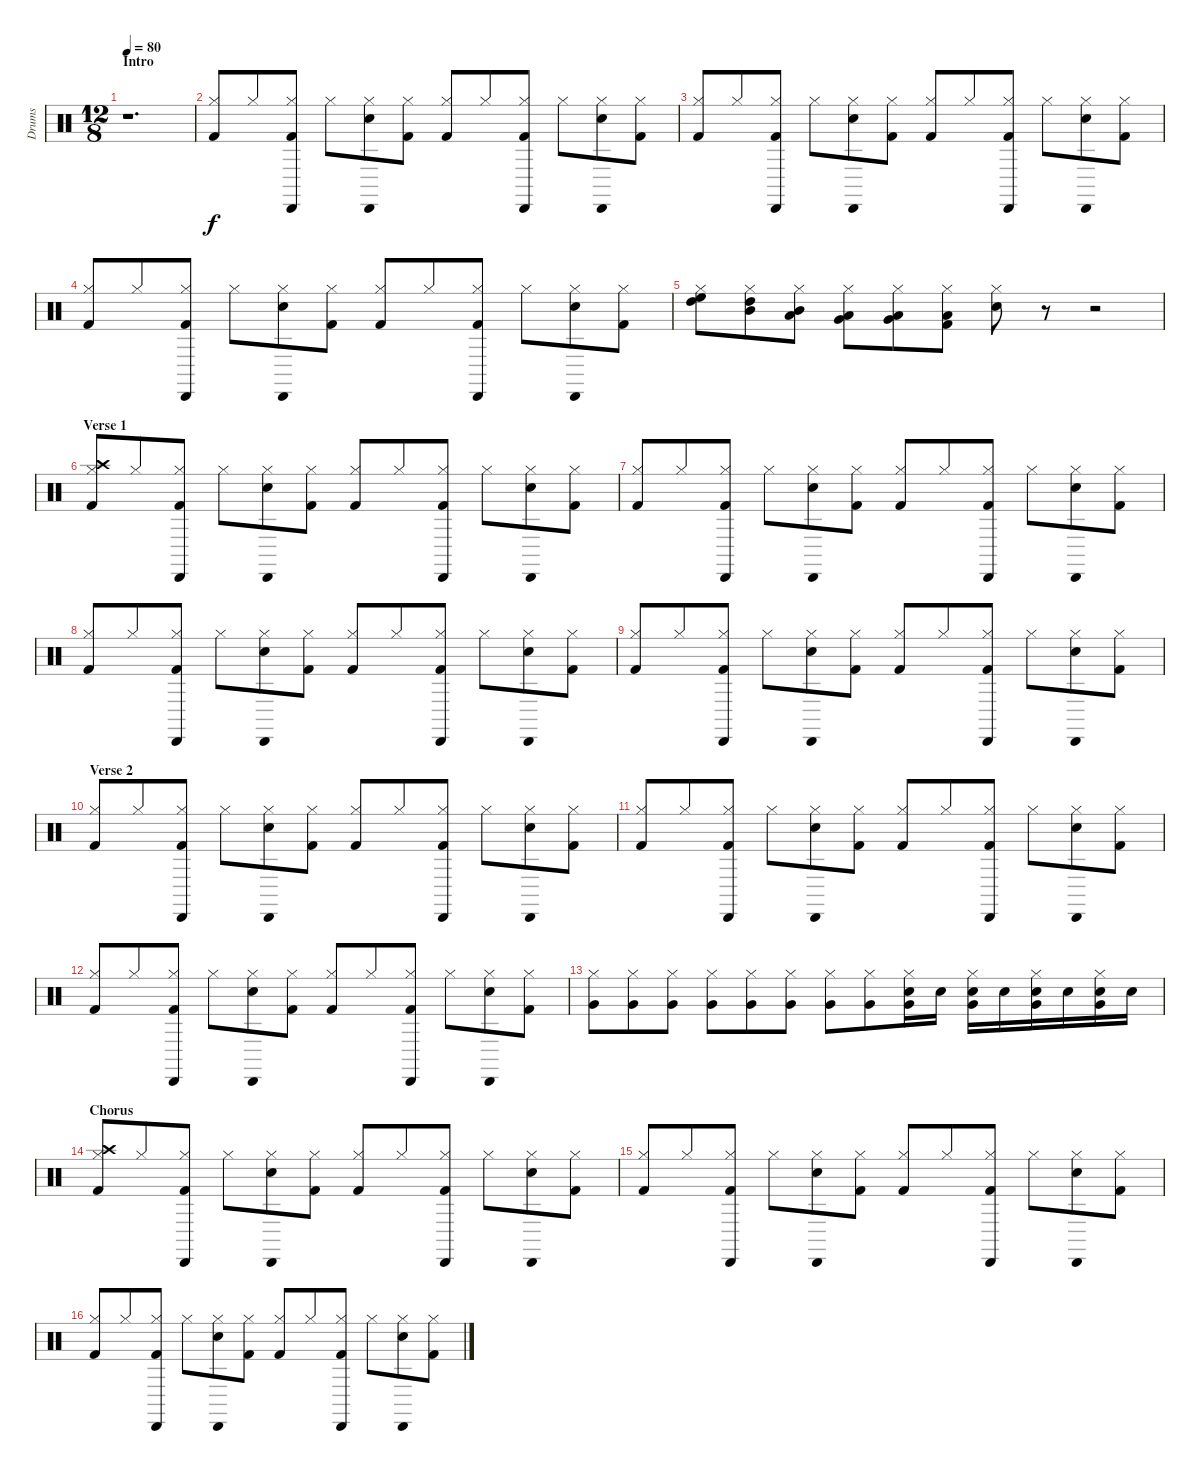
\track ("Drums" "Drums") {instrument percussion}
\staff {score}
\articulation defaults
\ts (12 8)
\section ("" "Intro")
\tempo 80
\clef neutral
\ks c
r.1{d dy f} |
("Hi-Hat (closed)" "Kick (hit) 2").8 "Hi-Hat (closed)".8 ("Hi-Hat (closed)" "Kick (hit) 2" "Cabasa (hit)").8 "Hi-Hat (closed)".8 ("Hi-Hat (closed)" "Snare (hit) 2" "Cabasa (hit)").8 ("Hi-Hat (closed)" "Kick (hit) 2").8 ("Hi-Hat (closed)" "Kick (hit) 2").8 "Hi-Hat (closed)".8 ("Hi-Hat (closed)" "Kick (hit) 2" "Cabasa (hit)").8 "Hi-Hat (closed)".8 ("Hi-Hat (closed)" "Snare (hit) 2" "Cabasa (hit)").8 ("Hi-Hat (closed)" "Kick (hit) 2").8 |
("Hi-Hat (closed)" "Kick (hit) 2").8 "Hi-Hat (closed)".8 ("Hi-Hat (closed)" "Kick (hit) 2" "Cabasa (hit)").8 "Hi-Hat (closed)".8 ("Hi-Hat (closed)" "Snare (hit) 2" "Cabasa (hit)").8 ("Hi-Hat (closed)" "Kick (hit) 2").8 ("Hi-Hat (closed)" "Kick (hit) 2").8 "Hi-Hat (closed)".8 ("Hi-Hat (closed)" "Kick (hit) 2" "Cabasa (hit)").8 "Hi-Hat (closed)".8 ("Hi-Hat (closed)" "Snare (hit) 2" "Cabasa (hit)").8 ("Hi-Hat (closed)" "Kick (hit) 2").8 |
("Hi-Hat (closed)" "Kick (hit) 2").8 "Hi-Hat (closed)".8 ("Hi-Hat (closed)" "Kick (hit) 2" "Cabasa (hit)").8 "Hi-Hat (closed)".8 ("Hi-Hat (closed)" "Snare (hit) 2" "Cabasa (hit)").8 ("Hi-Hat (closed)" "Kick (hit) 2").8 ("Hi-Hat (closed)" "Kick (hit) 2").8 "Hi-Hat (closed)".8 ("Hi-Hat (closed)" "Kick (hit) 2" "Cabasa (hit)").8 "Hi-Hat (closed)".8 ("Hi-Hat (closed)" "Snare (hit) 2" "Cabasa (hit)").8 ("Hi-Hat (closed)" "Kick (hit) 2").8 |
("Hi-Hat (closed)" "High Floor Tom (hit)" "High Tom (hit)").8 ("Hi-Hat (closed)" "High Tom (hit)" "Mid Tom (hit)").8 ("Hi-Hat (closed)" "Mid Tom (hit)" "Low Tom (hit)").8 ("Hi-Hat (closed)" "Low Tom (hit)" "Very Low Tom (hit)").8 ("Hi-Hat (closed)" "Very Low Tom (hit)" "Low Floor Tom (hit)").8 ("Hi-Hat (closed)" "Low Floor Tom (hit)" "Kick (hit) 2").8 ("Hi-Hat (closed)" "Snare (hit) 2").8 r.8 r.2 |
\section ("" "Verse 1")
("Hi-Hat (closed)" "Kick (hit) 2" "Crash high (hit)").8 "Hi-Hat (closed)".8 ("Hi-Hat (closed)" "Kick (hit) 2" "Cabasa (hit)").8 "Hi-Hat (closed)".8 ("Hi-Hat (closed)" "Snare (hit) 2" "Cabasa (hit)").8 ("Hi-Hat (closed)" "Kick (hit) 2").8 ("Hi-Hat (closed)" "Kick (hit) 2").8 "Hi-Hat (closed)".8 ("Hi-Hat (closed)" "Kick (hit) 2" "Cabasa (hit)").8 "Hi-Hat (closed)".8 ("Hi-Hat (closed)" "Snare (hit) 2" "Cabasa (hit)").8 ("Hi-Hat (closed)" "Kick (hit) 2").8 |
("Hi-Hat (closed)" "Kick (hit) 2").8 "Hi-Hat (closed)".8 ("Hi-Hat (closed)" "Kick (hit) 2" "Cabasa (hit)").8 "Hi-Hat (closed)".8 ("Hi-Hat (closed)" "Snare (hit) 2" "Cabasa (hit)").8 ("Hi-Hat (closed)" "Kick (hit) 2").8 ("Hi-Hat (closed)" "Kick (hit) 2").8 "Hi-Hat (closed)".8 ("Hi-Hat (closed)" "Kick (hit) 2" "Cabasa (hit)").8 "Hi-Hat (closed)".8 ("Hi-Hat (closed)" "Snare (hit) 2" "Cabasa (hit)").8 ("Hi-Hat (closed)" "Kick (hit) 2").8 |
("Hi-Hat (closed)" "Kick (hit) 2").8 "Hi-Hat (closed)".8 ("Hi-Hat (closed)" "Kick (hit) 2" "Cabasa (hit)").8 "Hi-Hat (closed)".8 ("Hi-Hat (closed)" "Snare (hit) 2" "Cabasa (hit)").8 ("Hi-Hat (closed)" "Kick (hit) 2").8 ("Hi-Hat (closed)" "Kick (hit) 2").8 "Hi-Hat (closed)".8 ("Hi-Hat (closed)" "Kick (hit) 2" "Cabasa (hit)").8 "Hi-Hat (closed)".8 ("Hi-Hat (closed)" "Snare (hit) 2" "Cabasa (hit)").8 ("Hi-Hat (closed)" "Kick (hit) 2").8 |
("Hi-Hat (closed)" "Kick (hit) 2").8 "Hi-Hat (closed)".8 ("Hi-Hat (closed)" "Kick (hit) 2" "Cabasa (hit)").8 "Hi-Hat (closed)".8 ("Hi-Hat (closed)" "Snare (hit) 2" "Cabasa (hit)").8 ("Hi-Hat (closed)" "Kick (hit) 2").8 ("Hi-Hat (closed)" "Kick (hit) 2").8 "Hi-Hat (closed)".8 ("Hi-Hat (closed)" "Kick (hit) 2" "Cabasa (hit)").8 "Hi-Hat (closed)".8 ("Hi-Hat (closed)" "Snare (hit) 2" "Cabasa (hit)").8 ("Hi-Hat (closed)" "Kick (hit) 2").8 |
\section ("" "Verse 2")
("Hi-Hat (closed)" "Kick (hit) 2").8 "Hi-Hat (closed)".8 ("Hi-Hat (closed)" "Kick (hit) 2" "Cabasa (hit)").8 "Hi-Hat (closed)".8 ("Hi-Hat (closed)" "Snare (hit) 2" "Cabasa (hit)").8 ("Hi-Hat (closed)" "Kick (hit) 2").8 ("Hi-Hat (closed)" "Kick (hit) 2").8 "Hi-Hat (closed)".8 ("Hi-Hat (closed)" "Kick (hit) 2" "Cabasa (hit)").8 "Hi-Hat (closed)".8 ("Hi-Hat (closed)" "Snare (hit) 2" "Cabasa (hit)").8 ("Hi-Hat (closed)" "Kick (hit) 2").8 |
("Hi-Hat (closed)" "Kick (hit) 2").8 "Hi-Hat (closed)".8 ("Hi-Hat (closed)" "Kick (hit) 2" "Cabasa (hit)").8 "Hi-Hat (closed)".8 ("Hi-Hat (closed)" "Snare (hit) 2" "Cabasa (hit)").8 ("Hi-Hat (closed)" "Kick (hit) 2").8 ("Hi-Hat (closed)" "Kick (hit) 2").8 "Hi-Hat (closed)".8 ("Hi-Hat (closed)" "Kick (hit) 2" "Cabasa (hit)").8 "Hi-Hat (closed)".8 ("Hi-Hat (closed)" "Snare (hit) 2" "Cabasa (hit)").8 ("Hi-Hat (closed)" "Kick (hit) 2").8 |
("Hi-Hat (closed)" "Kick (hit) 2").8 "Hi-Hat (closed)".8 ("Hi-Hat (closed)" "Kick (hit) 2" "Cabasa (hit)").8 "Hi-Hat (closed)".8 ("Hi-Hat (closed)" "Snare (hit) 2" "Cabasa (hit)").8 ("Hi-Hat (closed)" "Kick (hit) 2").8 ("Hi-Hat (closed)" "Kick (hit) 2").8 "Hi-Hat (closed)".8 ("Hi-Hat (closed)" "Kick (hit) 2" "Cabasa (hit)").8 "Hi-Hat (closed)".8 ("Hi-Hat (closed)" "Snare (hit) 2" "Cabasa (hit)").8 ("Hi-Hat (closed)" "Kick (hit) 2").8 |
("Hi-Hat (closed)" "Very Low Tom (hit)").8 ("Hi-Hat (closed)" "Very Low Tom (hit)").8 ("Hi-Hat (closed)" "Very Low Tom (hit)").8 ("Hi-Hat (closed)" "Very Low Tom (hit)").8 ("Hi-Hat (closed)" "Very Low Tom (hit)").8 ("Hi-Hat (closed)" "Very Low Tom (hit)").8 ("Hi-Hat (closed)" "Very Low Tom (hit)").8 ("Hi-Hat (closed)" "Very Low Tom (hit)").8 ("Hi-Hat (closed)" "Very Low Tom (hit)" "Snare (hit) 2").16 "Snare (hit) 2".16 ("Hi-Hat (closed)" "Very Low Tom (hit)" "Snare (hit) 2").16 "Snare (hit) 2".16 ("Hi-Hat (closed)" "Very Low Tom (hit)" "Snare (hit) 2").16 "Snare (hit) 2".16 ("Hi-Hat (closed)" "Very Low Tom (hit)" "Snare (hit) 2").16 "Snare (hit) 2".16 |
\section ("" "Chorus")
("Hi-Hat (closed)" "Kick (hit) 2" "Crash high (hit)").8 "Hi-Hat (closed)".8 ("Hi-Hat (closed)" "Kick (hit) 2" "Cabasa (hit)").8 "Hi-Hat (closed)".8 ("Hi-Hat (closed)" "Snare (hit) 2" "Cabasa (hit)").8 ("Hi-Hat (closed)" "Kick (hit) 2").8 ("Hi-Hat (closed)" "Kick (hit) 2").8 "Hi-Hat (closed)".8 ("Hi-Hat (closed)" "Kick (hit) 2" "Cabasa (hit)").8 "Hi-Hat (closed)".8 ("Hi-Hat (closed)" "Snare (hit) 2" "Cabasa (hit)").8 ("Hi-Hat (closed)" "Kick (hit) 2").8 |
("Hi-Hat (closed)" "Kick (hit) 2").8 "Hi-Hat (closed)".8 ("Hi-Hat (closed)" "Kick (hit) 2" "Cabasa (hit)").8 "Hi-Hat (closed)".8 ("Hi-Hat (closed)" "Snare (hit) 2" "Cabasa (hit)").8 ("Hi-Hat (closed)" "Kick (hit) 2").8 ("Hi-Hat (closed)" "Kick (hit) 2").8 "Hi-Hat (closed)".8 ("Hi-Hat (closed)" "Kick (hit) 2" "Cabasa (hit)").8 "Hi-Hat (closed)".8 ("Hi-Hat (closed)" "Snare (hit) 2" "Cabasa (hit)").8 ("Hi-Hat (closed)" "Kick (hit) 2").8 |
("Hi-Hat (closed)" "Kick (hit) 2").8 "Hi-Hat (closed)".8 ("Hi-Hat (closed)" "Kick (hit) 2" "Cabasa (hit)").8 "Hi-Hat (closed)".8 ("Hi-Hat (closed)" "Snare (hit) 2" "Cabasa (hit)").8 ("Hi-Hat (closed)" "Kick (hit) 2").8 ("Hi-Hat (closed)" "Kick (hit) 2").8 "Hi-Hat (closed)".8 ("Hi-Hat (closed)" "Kick (hit) 2" "Cabasa (hit)").8 "Hi-Hat (closed)".8 ("Hi-Hat (closed)" "Snare (hit) 2" "Cabasa (hit)").8 ("Hi-Hat (closed)" "Kick (hit) 2").8
